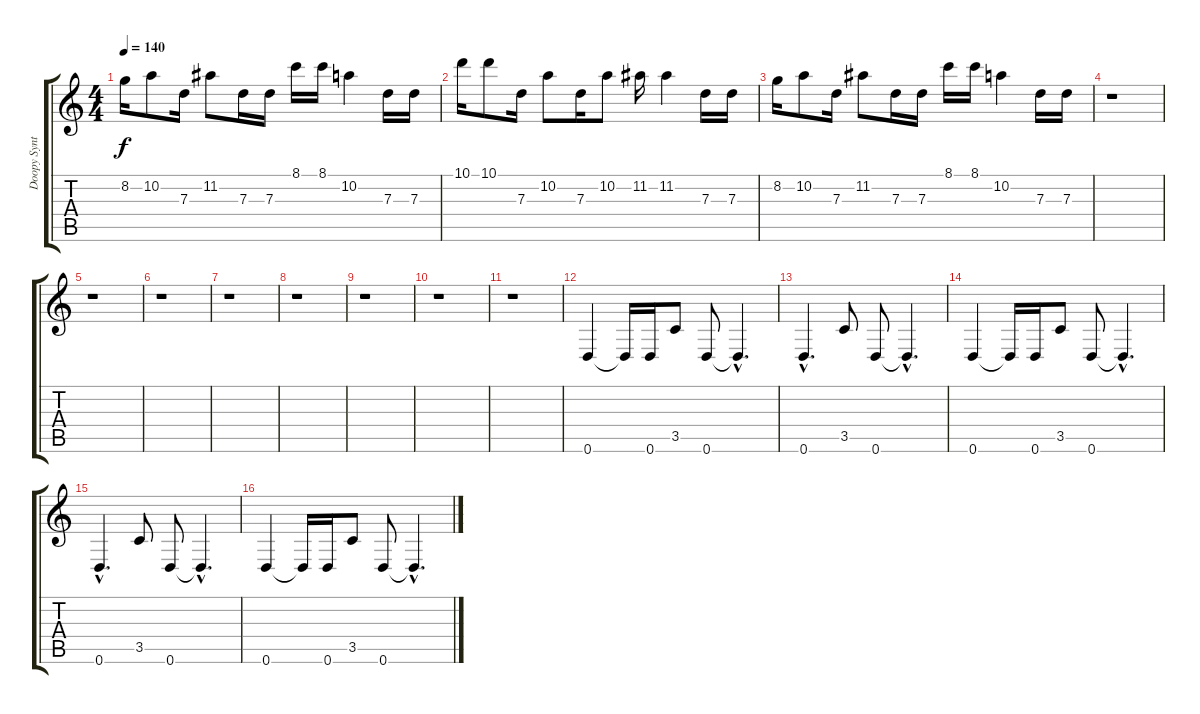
\track ("Doopy Synth" "Doopy Synt") {instrument synthbass1}
\staff {score tabs}
\tuning (E4 B3 G3 D3 A2 D2) {hide}
\ts (4 4)
\tempo 140
\clef g2
\ks c
8.2.16{dy f} 10.2.8 7.3.16 11.2.8 7.3.16 7.3.16 8.1.16 8.1.16 10.2.4 7.3.16 7.3.16 |
10.1.16 10.1.8 7.3.16 10.2.8 7.3.16 10.2.8 11.2.16 11.2.4 7.3.16 7.3.16 |
8.2.16 10.2.8 7.3.16 11.2.8 7.3.16 7.3.16 8.1.16 8.1.16 10.2.4 7.3.16 7.3.16 |
r.1 |
r.1 |
r.1 |
r.1 |
r.1 |
r.1 |
r.1 |
r.1 |
0.6.4{volume 14 instrument electricguitarclean} 0.6{t}.16 0.6.16 3.5.8 0.6.8 0.6{hac t}.4{d} |
0.6{hac}.4{d} 3.5.8 0.6.8 0.6{hac t}.4{d} |
0.6.4 0.6{t}.16 0.6.16 3.5.8 0.6.8 0.6{hac t}.4{d} |
0.6{hac}.4{d} 3.5.8 0.6.8 0.6{hac t}.4{d} |
0.6.4 0.6{t}.16 0.6.16 3.5.8 0.6.8 0.6{hac t}.4{d}
